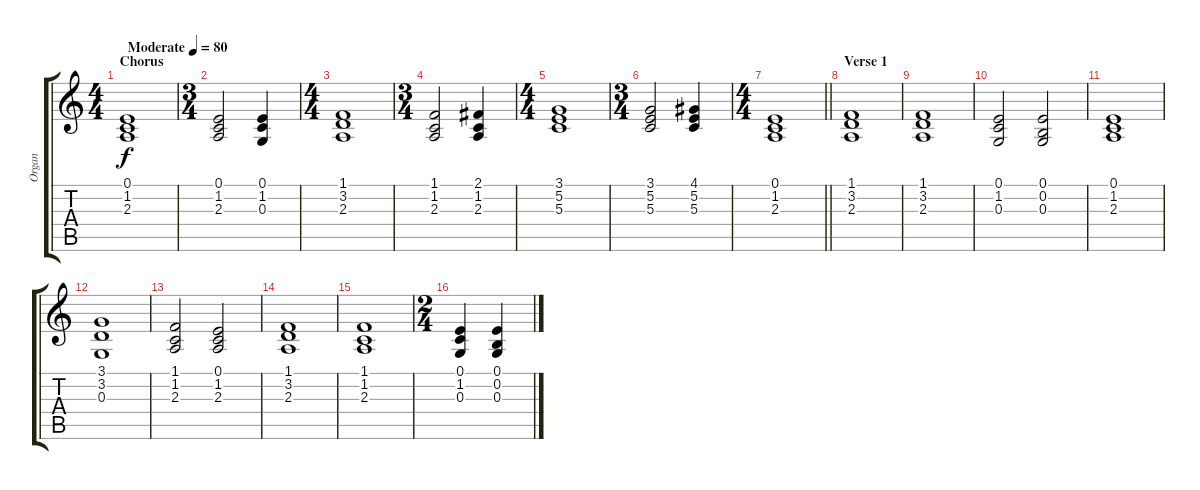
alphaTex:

\track ("Organ" "Organ") {instrument percussiveorgan}
\staff {score tabs}
\tuning (E4 B3 G3 D3 A2 E2) {hide}
\ts (4 4)
\section ("" "Chorus")
\tempo (80 "Moderate")
\clef g2
\ks c
(0.1 1.2 2.3).1{dy f instrument percussiveorgan} |
\ts (3 4)
(0.1 1.2 2.3).2 (0.1 1.2 0.3).4 |
\ts (4 4)
(1.1 3.2 2.3).1 |
\ts (3 4)
(1.1 1.2 2.3).2 (2.1 1.2 2.3).4 |
\ts (4 4)
(3.1 5.2 5.3).1 |
\ts (3 4)
(3.1 5.2 5.3).2 (4.1 5.2 5.3).4 |
\ts (4 4)
\barLineRight lightlight
(0.1 1.2 2.3).1 |
\section ("" "Verse 1")
(1.1 3.2 2.3).1 |
(1.1 3.2 2.3).1 |
(0.1 1.2 0.3).2 (0.1 0.2 0.3).2 |
(0.1 1.2 2.3).1 |
(3.1 3.2 0.3).1 |
(1.1 1.2 2.3).2 (0.1 1.2 2.3).2 |
(1.1 3.2 2.3).1 |
(1.1 1.2 2.3).1 |
\ts (2 4)
(0.1 1.2 0.3).4 (0.1 0.2 0.3).4
